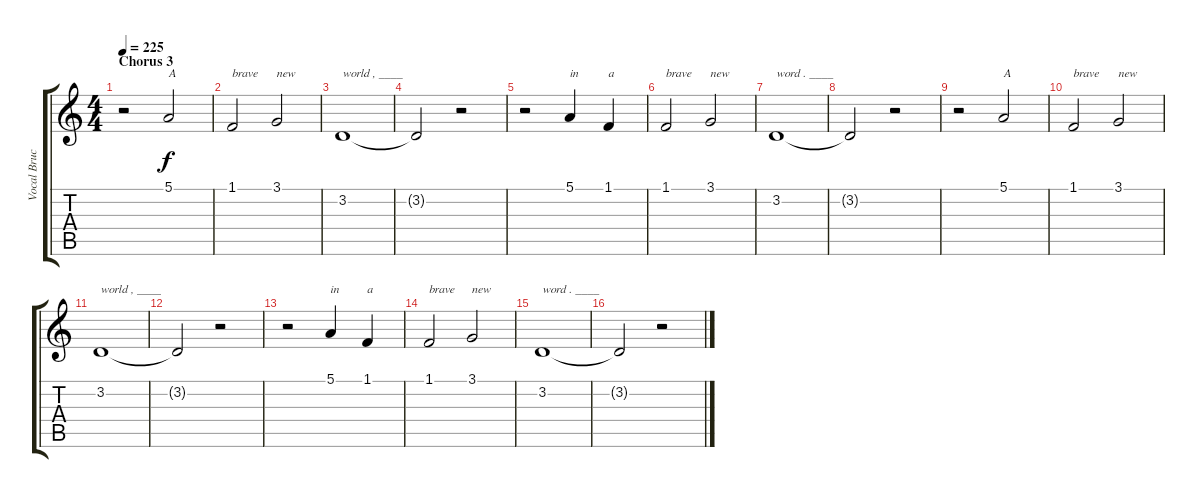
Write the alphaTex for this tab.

\track ("Vocal Bruce Dickinson" "Vocal Bruc") {instrument violin}
\staff {score tabs}
\tuning (E4 B3 G3 D3 A2 E2) {hide}
\ts (4 4)
\section ("" "Chorus 3")
\tempo 225
\clef g2
\ks c
r.2{dy f} 5.1.2{txt "A"} |
1.1.2{txt "brave"} 3.1.2{txt "new"} |
3.2.1{txt "world , ____"} |
3.2{t}.2 r.2 |
r.2 5.1.4{txt "in"} 1.1.4{txt "a"} |
1.1.2{txt "brave"} 3.1.2{txt "new"} |
3.2.1{txt "word . ____"} |
3.2{t}.2 r.2 |
r.2 5.1.2{txt "A"} |
1.1.2{txt "brave"} 3.1.2{txt "new"} |
3.2.1{txt "world , ____"} |
3.2{t}.2 r.2 |
r.2 5.1.4{txt "in"} 1.1.4{txt "a"} |
1.1.2{txt "brave"} 3.1.2{txt "new"} |
3.2.1{txt "word . ____"} |
3.2{t}.2 r.2
